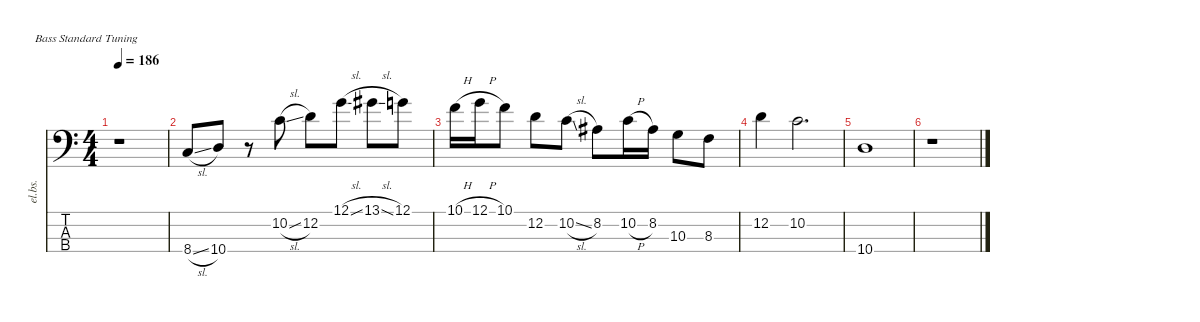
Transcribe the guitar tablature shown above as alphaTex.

\defaultSystemsLayout 4
\hideDynamics
\bracketExtendMode nobrackets
\track ("Electric Bass" "el.bs.") {instrument electricbassfinger}
\staff {score tabs}
\tuning (G2 D2 A1 E1)
\ts (4 4)
\tempo 186
\clef f4
\ks c
r.1{dy mf beam Down} |
8.4{sl}.8{beam Up} 10.4.8{beam Up} r.8{beam Down} 10.2{sl}.8{beam Down} 12.2.8{beam Down} 12.1{sl}.8{beam Down} 13.1{sl acc #}.8{beam Down} 12.1.8{beam Down} |
10.1{h}.16{beam Down} 12.1{h}.16{beam Down} 10.1.8{beam Down} 12.2.8{beam Down} 10.2{sl}.8{beam Down} 8.2{acc #}.8{beam Down} 10.2{h}.16{beam Down} 8.2{acc #}.16{beam Down} 10.3.8{beam Down} 8.3.8{beam Down} |
12.2.4{beam Down} 10.2.2{d beam Down} |
10.4.1{beam Down} |
r.1{beam Down}
